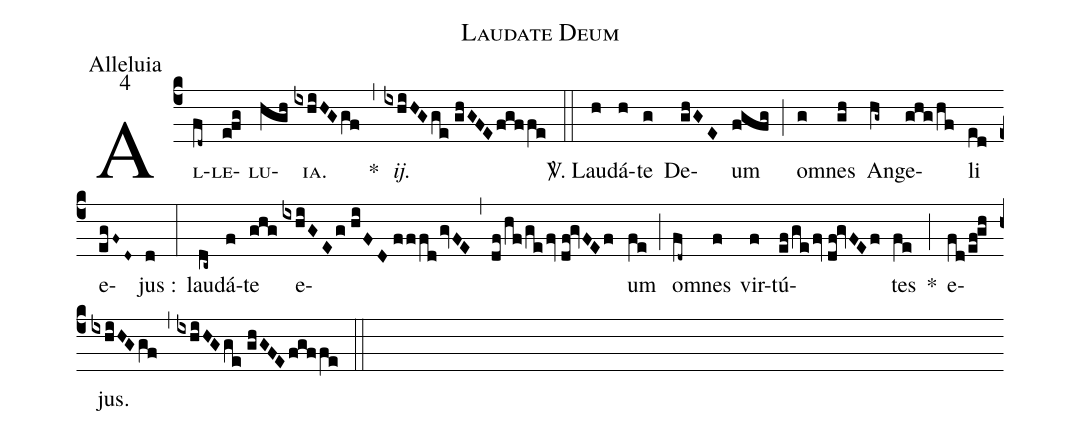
name:Laudate Deum;
office-part:Alleluia;
mode:4;
%%
(c4) A<sc>l</sc>(fd~)<sc>le</sc>(efg)<sc>lu</sc>(hgh)<sc>{ia}</sc>.(ixhiHGgf) <clear>*(,) <i>i{j}.</i>(ixhiHGge//ghGFEfgffe) (::)
<sp>V/</sp>. Lau(h)dá(h)te(g) De(ghGE)um(fgfg) (;) o(g)mnes(gh) An(hg~)ge(ghg/hf)li(ed) e(egF~D~)jus :(d) (:) lau(dc~)dá(f)te(ghg) e(ixhiGEg//hiFD//fffdgvFE)(,)(df/hf/gefv//df!gvFEf)um(fe) (;) o(fd~)mnes(f) vir(f)tú(ef/gefv//df!gvFEf)tes(fe) *(;) e(fd/ef!gh)jus.(ixhiHGgf) (,) (ixhiHGge//ghGFEfgffe) (::)
